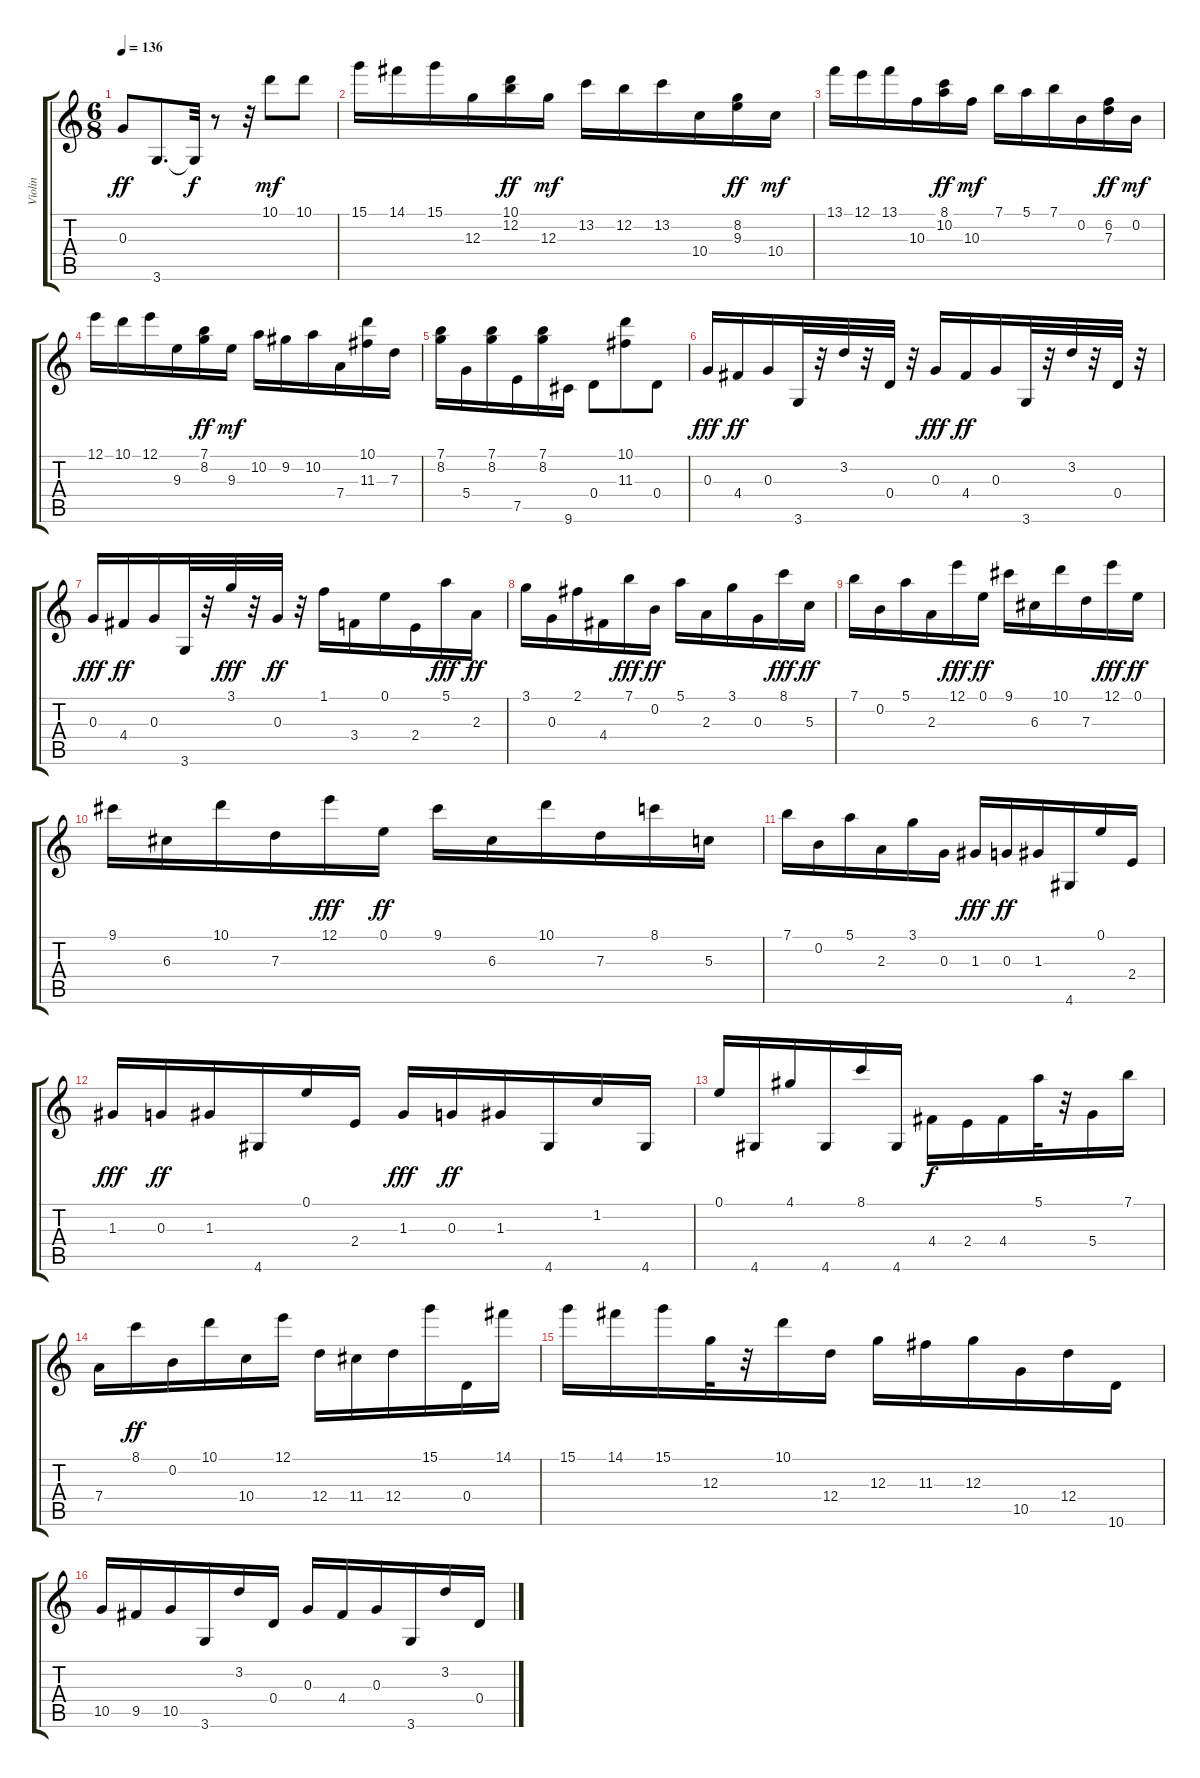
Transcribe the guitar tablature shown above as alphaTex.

\track ("Violin" "Violin") {instrument acousticguitarnylon}
\staff {score tabs}
\tuning (E4 B3 G3 D3 A2 E2) {hide}
\ts (6 8)
\tempo 136
\clef g2
\ks c
0.3.8{dy ff} 3.6.8{d} 3.6{t}.32{dy f} r.8 r.32 10.1.8{dy mf} 10.1.8 |
15.1.16 14.1.16 15.1.16 12.3.16 (10.1 12.2).16{dy ff} 12.3.16{dy mf} 13.2.16 12.2.16 13.2.16 10.4.16 (8.2 9.3).16{dy ff} 10.4.16{dy mf} |
13.1.16 12.1.16 13.1.16 10.3.16 (8.1 10.2).16{dy ff} 10.3.16{dy mf} 7.1.16 5.1.16 7.1.16 0.2.16 (6.2 7.3).16{dy ff} 0.2.16{dy mf} |
12.1.16 10.1.16 12.1.16 9.3.16 (7.1 8.2).16{dy ff} 9.3.16{dy mf} 10.2.16 9.2.16 10.2.16 7.4.16 (10.1 11.3).16 7.3.16 |
(7.1 8.2).16 5.4.16 (7.1 8.2).16 7.5.16 (7.1 8.2).16 9.6.16 0.4.8 (10.1 11.3).8 0.4.8 |
0.3.16{dy fff} 4.4.16{dy ff} 0.3.16 3.6.32 r.32 3.2.32 r.32 0.4.32 r.32 0.3.16{dy fff} 4.4.16{dy ff} 0.3.16 3.6.32 r.32 3.2.32 r.32 0.4.32 r.32 |
0.3.16{dy fff} 4.4.16{dy ff} 0.3.16 3.6.32 r.32 3.1.32{dy fff} r.32 0.3.32{dy ff} r.32 1.1.16 3.4.16 0.1.16 2.4.16 5.1.16{dy fff} 2.3.16{dy ff} |
3.1.16 0.3.16 2.1.16 4.4.16 7.1.16{dy fff} 0.2.16{dy ff} 5.1.16 2.3.16 3.1.16 0.3.16 8.1.16{dy fff} 5.3.16{dy ff} |
7.1.16 0.2.16 5.1.16 2.3.16 12.1.16{dy fff} 0.1.16{dy ff} 9.1.16 6.3.16 10.1.16 7.3.16 12.1.16{dy fff} 0.1.16{dy ff} |
9.1.16 6.3.16 10.1.16 7.3.16 12.1.16{dy fff} 0.1.16{dy ff} 9.1.16 6.3.16 10.1.16 7.3.16 8.1.16 5.3.16 |
7.1.16 0.2.16 5.1.16 2.3.16 3.1.16 0.3.16 1.3.16{dy fff} 0.3.16{dy ff} 1.3.16 4.6.16 0.1.16 2.4.16 |
1.3.16{dy fff} 0.3.16{dy ff} 1.3.16 4.6.16 0.1.16 2.4.16 1.3.16{dy fff} 0.3.16{dy ff} 1.3.16 4.6.16 1.2.16 4.6.16 |
0.1.16 4.6.16 4.1.16 4.6.16 8.1.16 4.6.16 4.4.16{dy f} 2.4.16 4.4.16 5.1.32 r.32 5.4.16 7.1.16 |
7.4.16 8.1.16{dy ff} 0.2.16 10.1.16 10.4.16 12.1.16 12.4.16 11.4.16 12.4.16 15.1.16 0.4.16 14.1.16 |
15.1.16 14.1.16 15.1.16 12.3.32 r.32 10.1.16 12.4.16 12.3.16 11.3.16 12.3.16 10.5.16 12.4.16 10.6.16 |
10.5.16 9.5.16 10.5.16 3.6.16 3.2.16 0.4.16 0.3.16 4.4.16 0.3.16 3.6.16 3.2.16 0.4.16
